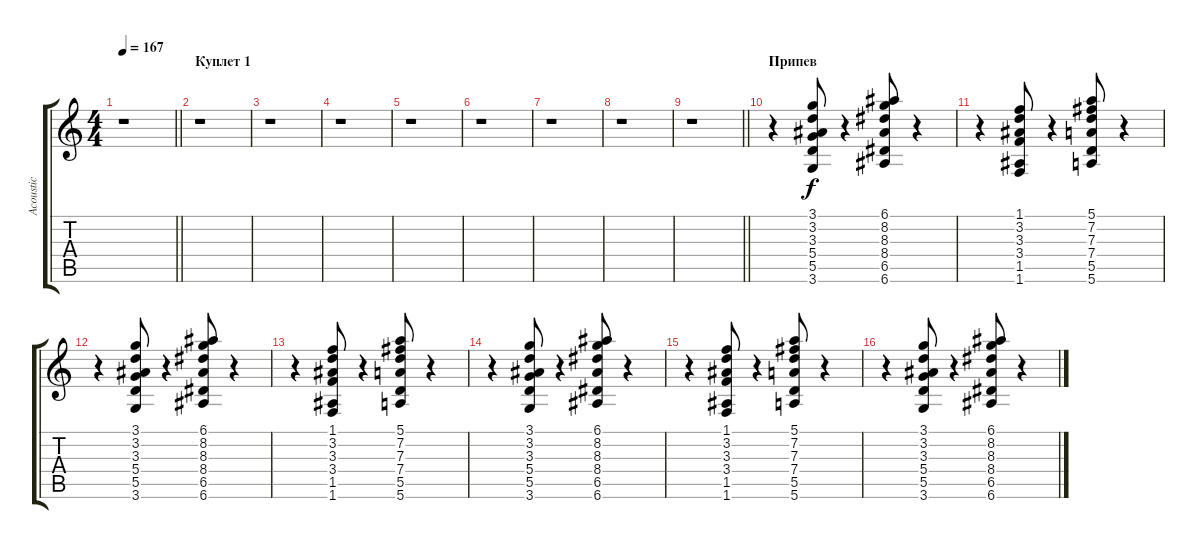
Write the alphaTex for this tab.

\track ("Acoustic" "Acoustic") {instrument acousticguitarsteel}
\staff {score tabs}
\tuning (E4 B3 G3 D3 A2 E2) {hide}
\ts (4 4)
\tempo 167
\clef g2
\barLineRight lightlight
\ks c
r.1{dy f} |
\section ("" "Куплет 1")
r.1 |
r.1 |
r.1 |
r.1 |
r.1 |
r.1 |
r.1 |
\barLineRight lightlight
r.1 |
\section ("" "Припев")
r.4 (3.1 3.2 3.3 5.4 5.5 3.6).8 r.4 (6.1 8.2 8.3 8.4 6.5 6.6).8 r.4 |
r.4 (1.1 3.2 3.3 3.4 1.5 1.6).8 r.4 (5.1 7.2 7.3 7.4 5.5 5.6).8 r.4 |
r.4 (3.1 3.2 3.3 5.4 5.5 3.6).8 r.4 (6.1 8.2 8.3 8.4 6.5 6.6).8 r.4 |
r.4 (1.1 3.2 3.3 3.4 1.5 1.6).8 r.4 (5.1 7.2 7.3 7.4 5.5 5.6).8 r.4 |
r.4 (3.1 3.2 3.3 5.4 5.5 3.6).8 r.4 (6.1 8.2 8.3 8.4 6.5 6.6).8 r.4 |
r.4 (1.1 3.2 3.3 3.4 1.5 1.6).8 r.4 (5.1 7.2 7.3 7.4 5.5 5.6).8 r.4 |
r.4 (3.1 3.2 3.3 5.4 5.5 3.6).8 r.4 (6.1 8.2 8.3 8.4 6.5 6.6).8 r.4
